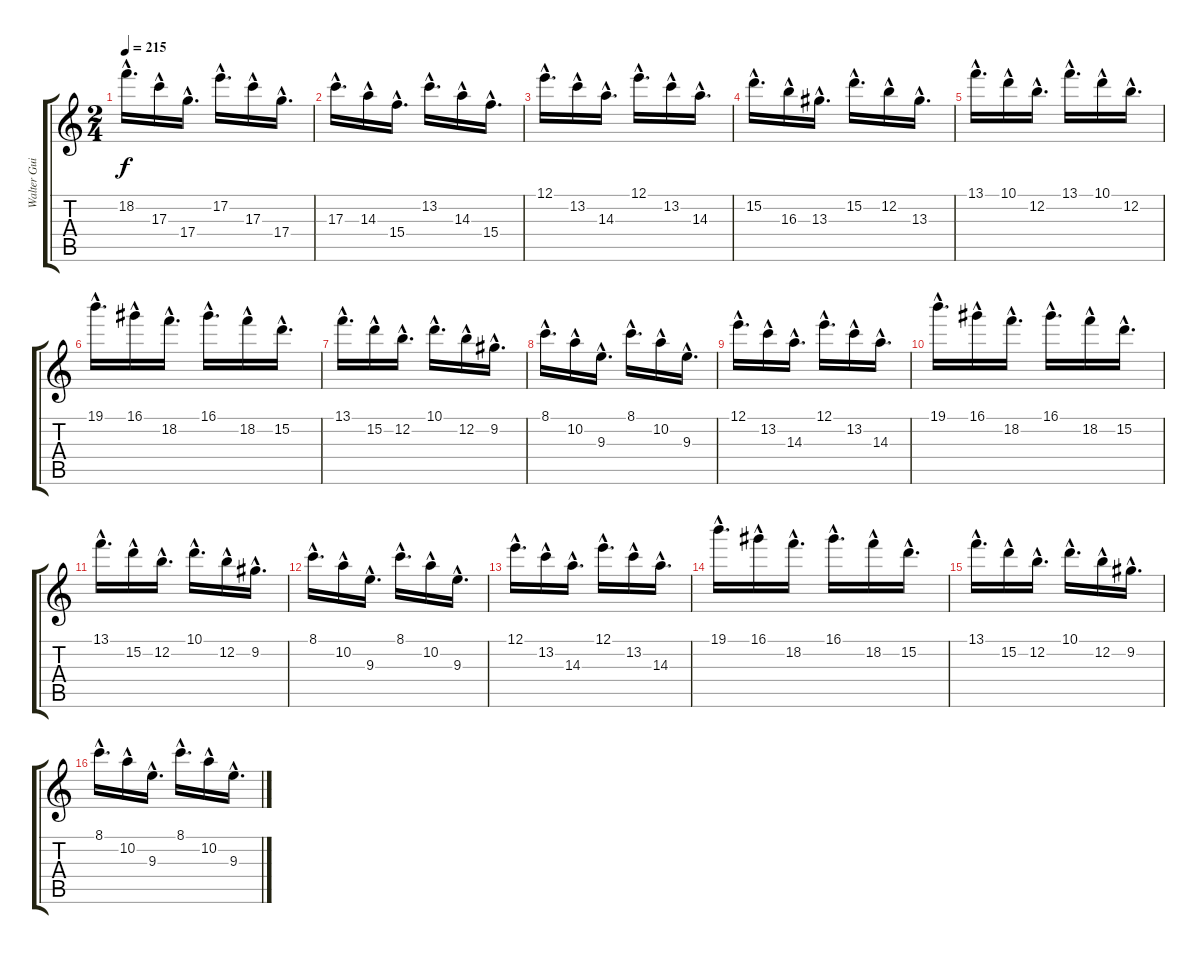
\track ("Walter Guiardino" "Walter Gui") {instrument overdrivenguitar}
\staff {score tabs}
\tuning (E4 B3 G3 D3 A2 E2) {hide}
\ts (2 4)
\tempo 215
\clef g2
\ks c
18.2{hac}.16{d dy f} 17.3{hac}.16 17.4{hac}.16{d} 17.2{hac}.16{d} 17.3{hac}.16 17.4{hac}.16{d} |
17.3{hac}.16{d} 14.3{hac}.16 15.4{hac}.16{d} 13.2{hac}.16{d} 14.3{hac}.16 15.4{hac}.16{d} |
12.1{hac}.16{d} 13.2{hac}.16 14.3{hac}.16{d} 12.1{hac}.16{d} 13.2{hac}.16 14.3{hac}.16{d} |
15.2{hac}.16{d} 16.3{hac}.16 13.3{hac}.16{d} 15.2{hac}.16{d} 12.2{hac}.16 13.3{hac}.16{d} |
13.1{hac}.16{d} 10.1{hac}.16 12.2{hac}.16{d} 13.1{hac}.16{d} 10.1{hac}.16 12.2{hac}.16{d} |
19.1{hac}.16{d} 16.1{hac}.16 18.2{hac}.16{d} 16.1{hac}.16{d} 18.2{hac}.16 15.2{hac}.16{d} |
13.1{hac}.16{d} 15.2{hac}.16 12.2{hac}.16{d} 10.1{hac}.16{d} 12.2{hac}.16 9.2{hac}.16{d} |
8.1{hac}.16{d} 10.2{hac}.16 9.3{hac}.16{d} 8.1{hac}.16{d} 10.2{hac}.16 9.3{hac}.16{d} |
12.1{hac}.16{d} 13.2{hac}.16 14.3{hac}.16{d} 12.1{hac}.16{d} 13.2{hac}.16 14.3{hac}.16{d} |
19.1{hac}.16{d} 16.1{hac}.16 18.2{hac}.16{d} 16.1{hac}.16{d} 18.2{hac}.16 15.2{hac}.16{d} |
13.1{hac}.16{d} 15.2{hac}.16 12.2{hac}.16{d} 10.1{hac}.16{d} 12.2{hac}.16 9.2{hac}.16{d} |
8.1{hac}.16{d} 10.2{hac}.16 9.3{hac}.16{d} 8.1{hac}.16{d} 10.2{hac}.16 9.3{hac}.16{d} |
12.1{hac}.16{d} 13.2{hac}.16 14.3{hac}.16{d} 12.1{hac}.16{d} 13.2{hac}.16 14.3{hac}.16{d} |
19.1{hac}.16{d} 16.1{hac}.16 18.2{hac}.16{d} 16.1{hac}.16{d} 18.2{hac}.16 15.2{hac}.16{d} |
13.1{hac}.16{d} 15.2{hac}.16 12.2{hac}.16{d} 10.1{hac}.16{d} 12.2{hac}.16 9.2{hac}.16{d} |
8.1{hac}.16{d} 10.2{hac}.16 9.3{hac}.16{d} 8.1{hac}.16{d} 10.2{hac}.16 9.3{hac}.16{d}
